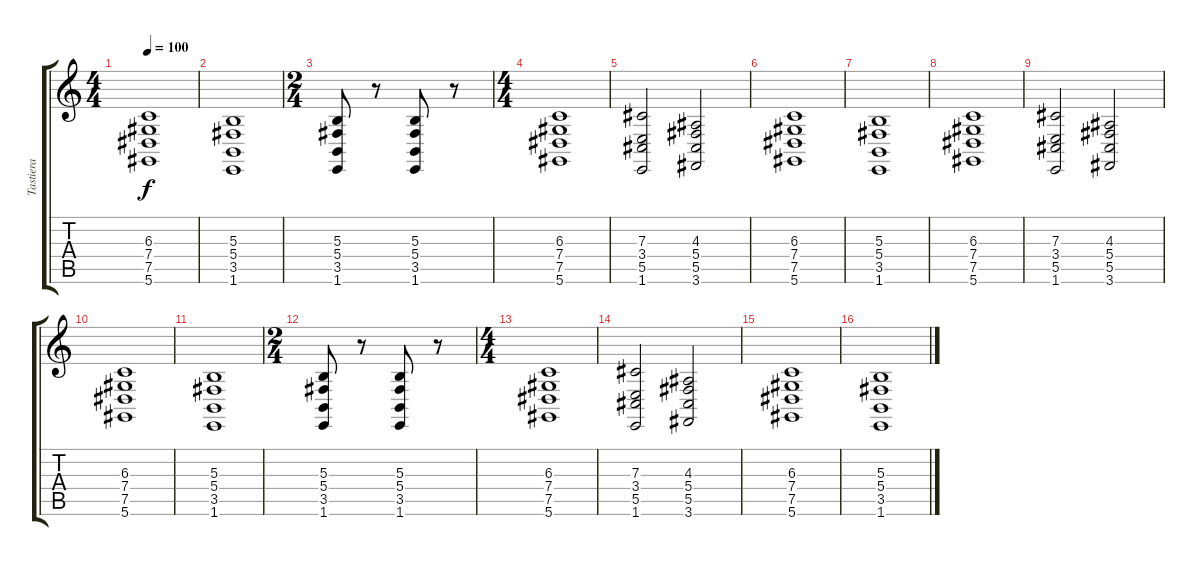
\track ("Tastiera" "Tastiera") {instrument stringensemble1}
\staff {score tabs}
\tuning (Eb4 Bb3 Gb3 Db3 Ab2 Eb2) {hide}
\ts (4 4)
\tempo 100
\clef g2
\ks c
(6.3 7.4 7.5 5.6).1{dy f} |
(5.3 5.4 3.5 1.6).1 |
\ts (2 4)
(5.3 5.4 3.5 1.6).8 r.8 (5.3 5.4 3.5 1.6).8 r.8 |
\ts (4 4)
(6.3 7.4 7.5 5.6).1 |
(7.3 3.4 5.5 1.6).2 (4.3 5.4 5.5 3.6).2 |
(6.3 7.4 7.5 5.6).1 |
(5.3 5.4 3.5 1.6).1 |
(6.3 7.4 7.5 5.6).1 |
(7.3 3.4 5.5 1.6).2 (4.3 5.4 5.5 3.6).2 |
(6.3 7.4 7.5 5.6).1 |
(5.3 5.4 3.5 1.6).1 |
\ts (2 4)
(5.3 5.4 3.5 1.6).8 r.8 (5.3 5.4 3.5 1.6).8 r.8 |
\ts (4 4)
(6.3 7.4 7.5 5.6).1 |
(7.3 3.4 5.5 1.6).2 (4.3 5.4 5.5 3.6).2 |
(6.3 7.4 7.5 5.6).1 |
(5.3 5.4 3.5 1.6).1
